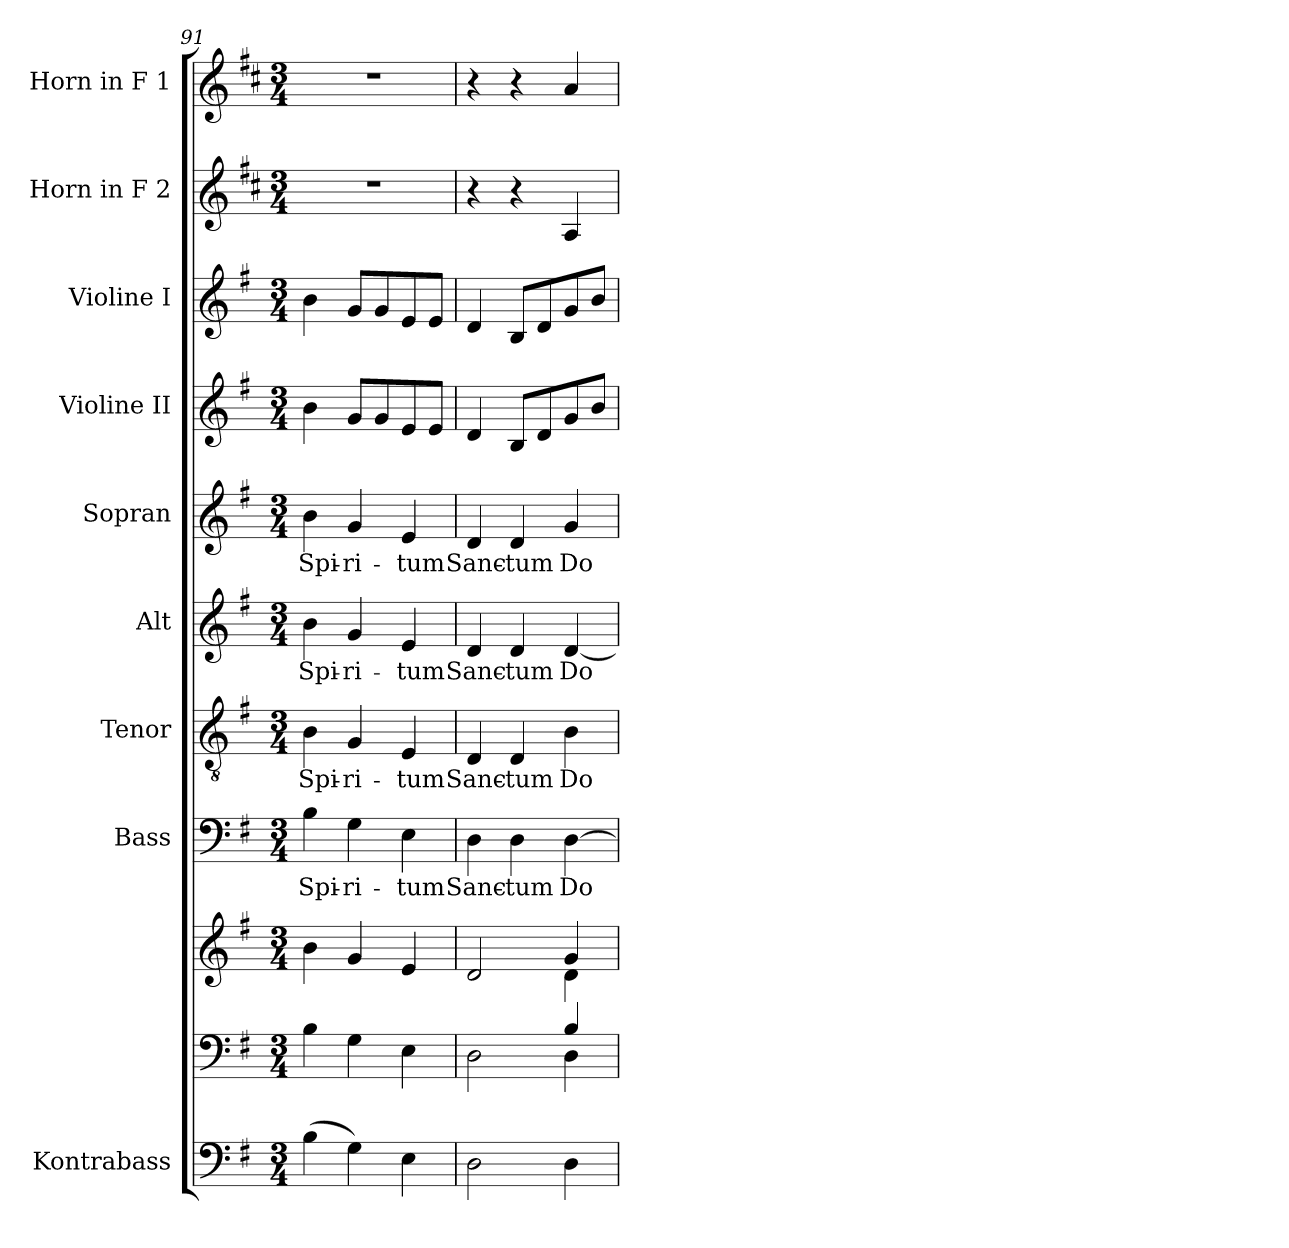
**kern	**kern	**kern	**kern	**text	**kern	**text	**kern	**text	**kern	**text	**kern	**kern	**kern	**kern
*part10	*part9	*part9	*part8	*part8	*part7	*part7	*part6	*part6	*part5	*part5	*part4	*part3	*part2	*part1
*staff11	*staff10	*staff9	*staff8	*staff8	*staff7	*staff7	*staff6	*staff6	*staff5	*staff5	*staff4	*staff3	*staff2	*staff1
*I"Kontrabass	*	*	*I"Bass	*	*I"Tenor	*	*I"Alt	*	*I"Sopran	*	*I"Violine II	*I"Violine I	*I"Horn in F 2	*I"Horn in F 1
*I'Kb.	*	*	*I'B.	*	*I'T.	*	*I'A.	*	*I'S.	*	*I'Vl. II	*I'Vl. I	*I'Hrn. 2	*I'Hrn. 1
*clefF4	*clefF4	*clefG2	*clefF4	*	*clefGv2	*	*clefG2	*	*clefG2	*	*clefG2	*clefG2	*clefG2	*clefG2
*ITrd7c12	*	*	*	*	*	*	*	*	*	*	*	*	*ITrd4c7	*ITrd4c7
*k[f#]	*k[f#]	*k[f#]	*k[f#]	*	*k[f#]	*	*k[f#]	*	*k[f#]	*	*k[f#]	*k[f#]	*k[f#]	*k[f#]
*G:	*G:	*G:	*G:	*	*G:	*	*G:	*	*G:	*	*G:	*G:	*G:	*G:
*M3/4	*M3/4	*M3/4	*M3/4	*	*M3/4	*	*M3/4	*	*M3/4	*	*M3/4	*M3/4	*M3/4	*M3/4
=91	=91	=91	=91	=91	=91	=91	=91	=91	=91	=91	=91	=91	=91	=91
!	!	!	!	!LO:LY:b	!	!LO:LY:b	!	!LO:LY:b	!	!LO:LY:b	!	!	!	!
(>4BB\	4B\	4b\	4B\	Spi-	4B\	Spi-	4b\	Spi-	4b\	Spi-	4b\	4b\	2.r	2.r
!	!	!	!	!LO:LY:b	!	!LO:LY:b	!	!LO:LY:b	!	!LO:LY:b	!	!	!	!
4GG\)	4G\	4g/	4G\	-ri-	4G/	-ri-	4g/	-ri-	4g/	-ri-	8g/L	8g/L	.	.
.	.	.	.	.	.	.	.	.	.	.	8g/	8g/	.	.
!	!	!	!	!LO:LY:b	!	!LO:LY:b	!	!LO:LY:b	!	!LO:LY:b	!	!	!	!
4EE\	4E\	4e/	4E\	-tum	4E/	-tum	4e/	-tum	4e/	-tum	8e/	8e/	.	.
.	.	.	.	.	.	.	.	.	.	.	8e/J	8e/J	.	.
!!LO:PB:g=z
=92	=92	=92	=92	=92	=92	=92	=92	=92	=92	=92	=92	=92	=92	=92
*	*^	*^	*	*	*	*	*	*	*	*	*	*	*	*
!	!	!	!	!	!	!LO:LY:b	!	!LO:LY:b	!	!LO:LY:b	!	!LO:LY:b	!	!	!	!
2DD\	2ryy	2D\	2d/	2ryy	4D\	Sanc-	4D/	Sanc-	4d/	Sanc-	4d/	Sanc-	4d/	4d/	4r	4r
!	!	!	!	!	!	!LO:LY:b	!	!LO:LY:b	!	!LO:LY:b	!	!LO:LY:b	!	!	!	!
.	.	.	.	.	4D\	-tum	4D/	-tum	4d/	-tum	4d/	-tum	8B/L	8B/L	4r	4r
.	.	.	.	.	.	.	.	.	.	.	.	.	8d/	8d/	.	.
!	!	!	!	!	!	!LO:LY:b	!	!LO:LY:b	!	!LO:LY:b	!	!LO:LY:b	!	!	!	!
4DD\	4B/	4D\	4g/	4d\	[4D\	Do-	4B\	Do-	[4d/	Do-	4g/	Do-	8g/	8g/	4D/	4d/
.	.	.	.	.	.	.	.	.	.	.	.	.	8b/J	8b/J	.	.
*	*v	*v	*	*	*	*	*	*	*	*	*	*	*	*	*	*
*	*	*v	*v	*	*	*	*	*	*	*	*	*	*	*	*
=	=	=	=	=	=	=	=	=	=	=	=	=	=	=
*-	*-	*-	*-	*-	*-	*-	*-	*-	*-	*-	*-	*-	*-	*-
